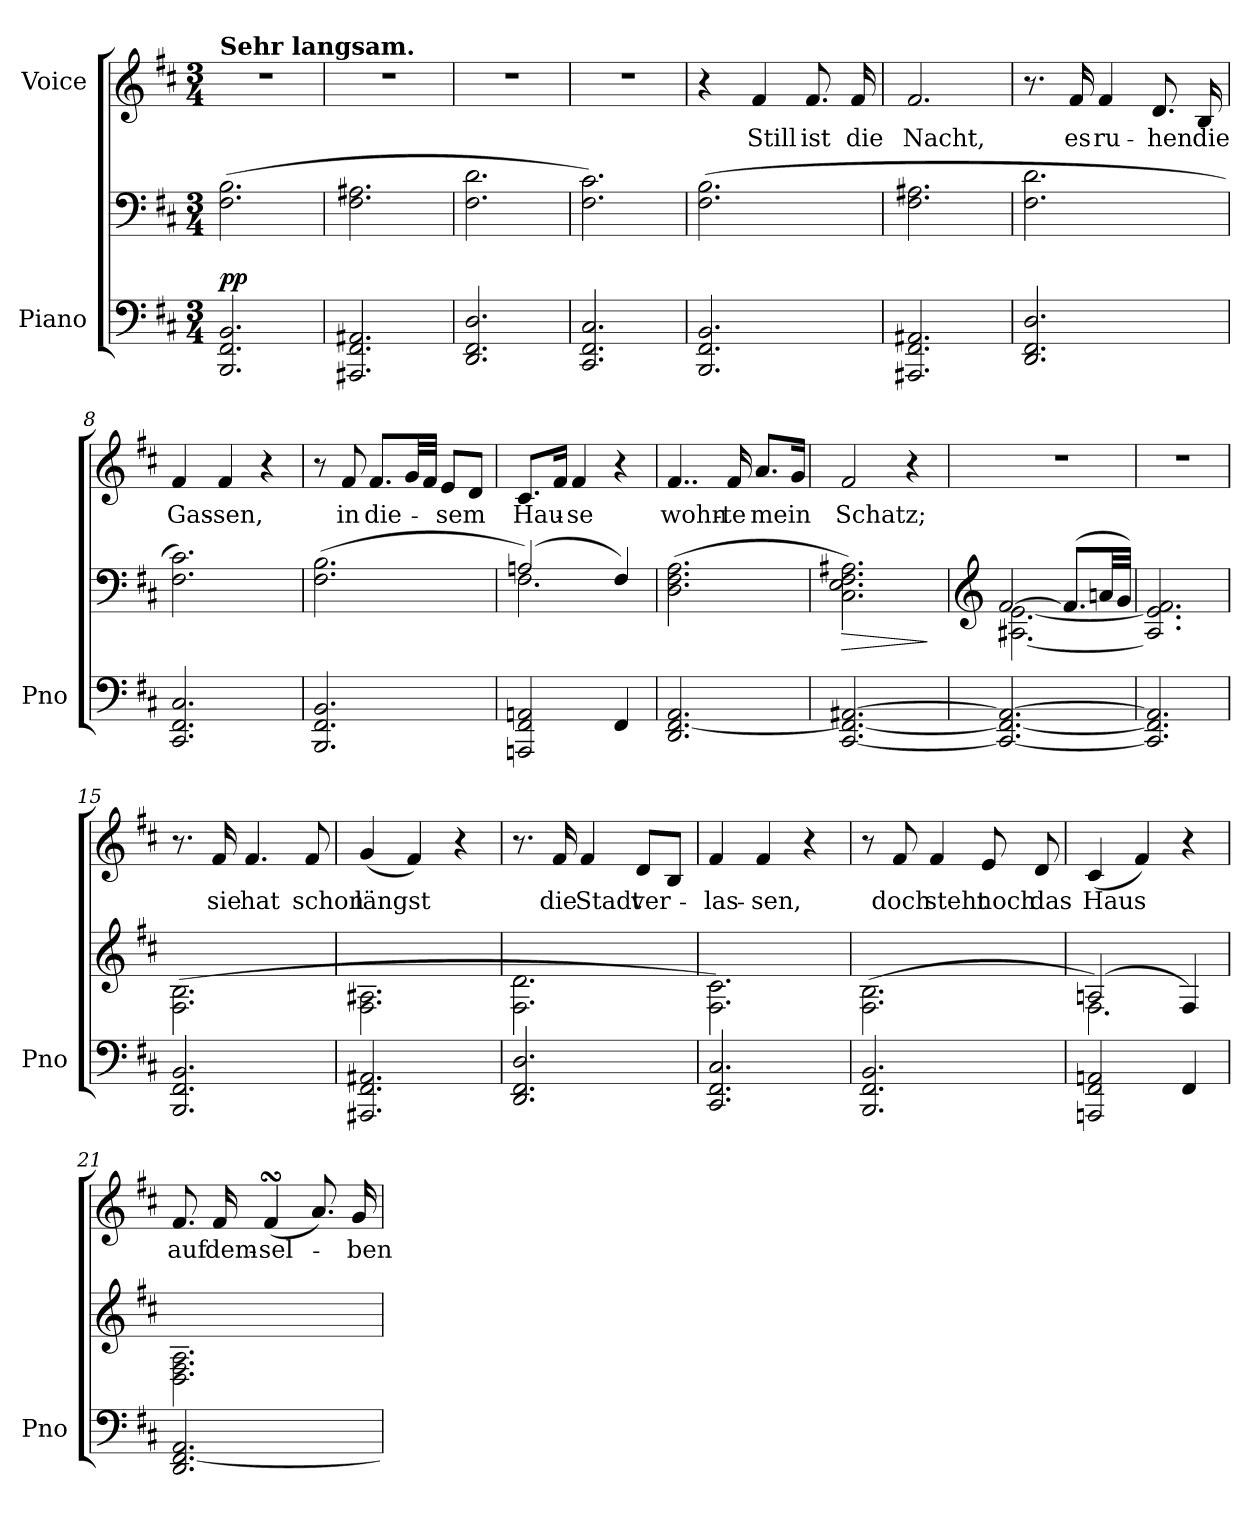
**kern	**kern	**dynam	**kern	**text
*part2	*part2	*part2	*part1	*part1
*staff3	*staff2	*staff2/3	*staff1	*staff1
*I"Piano	*	*	*I"Voice	*
*I'Pno	*	*	*	*
*clefF4	*clefF4	*	*clefG2	*
*k[f#c#]	*k[f#c#]	*	*k[f#c#]	*
*M3/4	*M3/4	*	*M3/4	*
=1	=1	=1	=1	=1
!	!	!	!LO:TX:a:B:t=Sehr langsam.	!
!	!	!LO:DY:a=2	!	!
2.BBB/ 2.FF#/ 2.BB/	(2.F#\ 2.B\	pp	2.r	.
=2	=2	=2	=2	=2
2.AAA#X/ 2.FF#/ 2.AA#X/	2.F#\ 2.A#X\	.	2.r	.
=3	=3	=3	=3	=3
2.DD/ 2.FF#/ 2.D/	2.F#\ 2.d\	.	2.r	.
=4	=4	=4	=4	=4
2.CC#/ 2.FF#/ 2.C#/	2.F#\ 2.c#\)	.	2.r	.
=5	=5	=5	=5	=5
2.BBB/ 2.FF#/ 2.BB/	(2.F#\ 2.B\	.	4r	.
.	.	.	4f#/	Still
.	.	.	8.f#/	ist
.	.	.	16f#/	die
=6	=6	=6	=6	=6
2.AAA#X/ 2.FF#/ 2.AA#X/	2.F#\ 2.A#X\	.	2.f#/	Nacht,
=7	=7	=7	=7	=7
2.DD/ 2.FF#/ 2.D/	2.F#\ 2.d\	.	8.r	.
.	.	.	16f#/	es
.	.	.	4f#/	ru-
.	.	.	8.d/	-hen
.	.	.	16B/	die
=8	=8	=8	=8	=8
2.CC#/ 2.FF#/ 2.C#/	2.F#\ 2.c#\)	.	4f#/	Gas-
.	.	.	4f#/	-sen,
.	.	.	4r	.
=9	=9	=9	=9	=9
2.BBB/ 2.FF#/ 2.BB/	(2.F#\ 2.B\	.	8r	.
.	.	.	8f#/	in
.	.	.	8.f#/L	die-
.	.	.	32g/LL	.
.	.	.	32f#/JJJ	.
.	.	.	8e/L	-sem
.	.	.	8d/J	.
=10	=10	=10	=10	=10
*	*^	*	*	*
2AAAn/ 2FF#/ 2AAn/	(2An/)	2.F#\	.	8.c#/L	Hau-
.	.	.	.	16f#/Jk	.
.	.	.	.	4f#/	se
4FF#/	4F#/)	.	.	4r	.
*	*v	*v	*	*	*
=11	=11	=11	=11	=11
2.DD/ [<2.FF#/ 2.AA/	(2.D\ 2.F#\ 2.A\	.	4..f#/	wohn-
.	.	.	16f#/	-te
.	.	.	8.a/L	mein
.	.	.	16g/Jk	.
=12	=12	=12	=12	=12
!	!	!LO:HP:b	!	!
[2.CC#/ 2.FF#/_ [2.AA#X/	2.C#\ 2.E\ 2.F#\ 2.A#X\)	>	2f#/	Schatz;
.	.	.	4r	.
.	.	]	.	.
=13	=13	=13	=13	=13
*	*clefG2	*	*	*
*	*^	*	*	*
2.CC#/_ 2.FF#/_ 2.AA#/_	[2f#/	[2.A#X\ [2.e\	.	2.r	.
.	(8.f#/L]	.	.	.	.
.	32an/LL	.	.	.	.
.	32g/JJJ)	.	.	.	.
=14	=14	=14	=14	=14	=14
2.CC#/] 2.FF#/] 2.AA#/]	2.ryy	2.A#/] 2.e/] 2.f#/	.	2.r	.
*	*v	*v	*	*	*
=15	=15	=15	=15	=15
2.BBB/ 2.FF#/ 2.BB/	(2.F#\ 2.B\	.	8.r	.
.	.	.	16f#/	sie
.	.	.	4.f#/	hat
.	.	.	8f#/	schon
=16	=16	=16	=16	=16
2.AAA#X/ 2.FF#/ 2.AA#X/	2.F#\ 2.A#X\	.	(4g/	längst
.	.	.	4f#/)	.
.	.	.	4r	.
=17	=17	=17	=17	=17
2.DD/ 2.FF#/ 2.D/	2.F#\ 2.d\	.	8.r	.
.	.	.	16f#/	die
.	.	.	4f#/	Stadt
.	.	.	8d/L	ver-
.	.	.	8B/J	.
=18	=18	=18	=18	=18
2.CC#/ 2.FF#/ 2.C#/	2.F#\ 2.c#\)	.	4f#/	las-
.	.	.	4f#/	-sen,
.	.	.	4r	.
=19	=19	=19	=19	=19
2.BBB/ 2.FF#/ 2.BB/	(2.F#\ 2.B\	.	8r	.
.	.	.	8f#/	doch
.	.	.	4f#/	steht
.	.	.	8e/	noch
.	.	.	8d/	das
=20	=20	=20	=20	=20
*	*^	*	*	*
2AAAn/ 2FF#/ 2AAn/	(2An/)	2.F#\	.	(4c#/	Haus
.	.	.	.	4f#/)	.
4FF#/	4F#/)	.	.	4r	.
*	*v	*v	*	*	*
=21	=21	=21	=21	=21
2.DD/ [<2.FF#/ 2.AA/	2.D\ 2.F#\ 2.A\	.	8.f#/	auf
.	.	.	16f#/	dem-
.	.	.	(4f#sSsS/	-sel-
.	.	.	8.a/)	.
.	.	.	16g/	ben
=	=	=	=	=
*-	*-	*-	*-	*-
